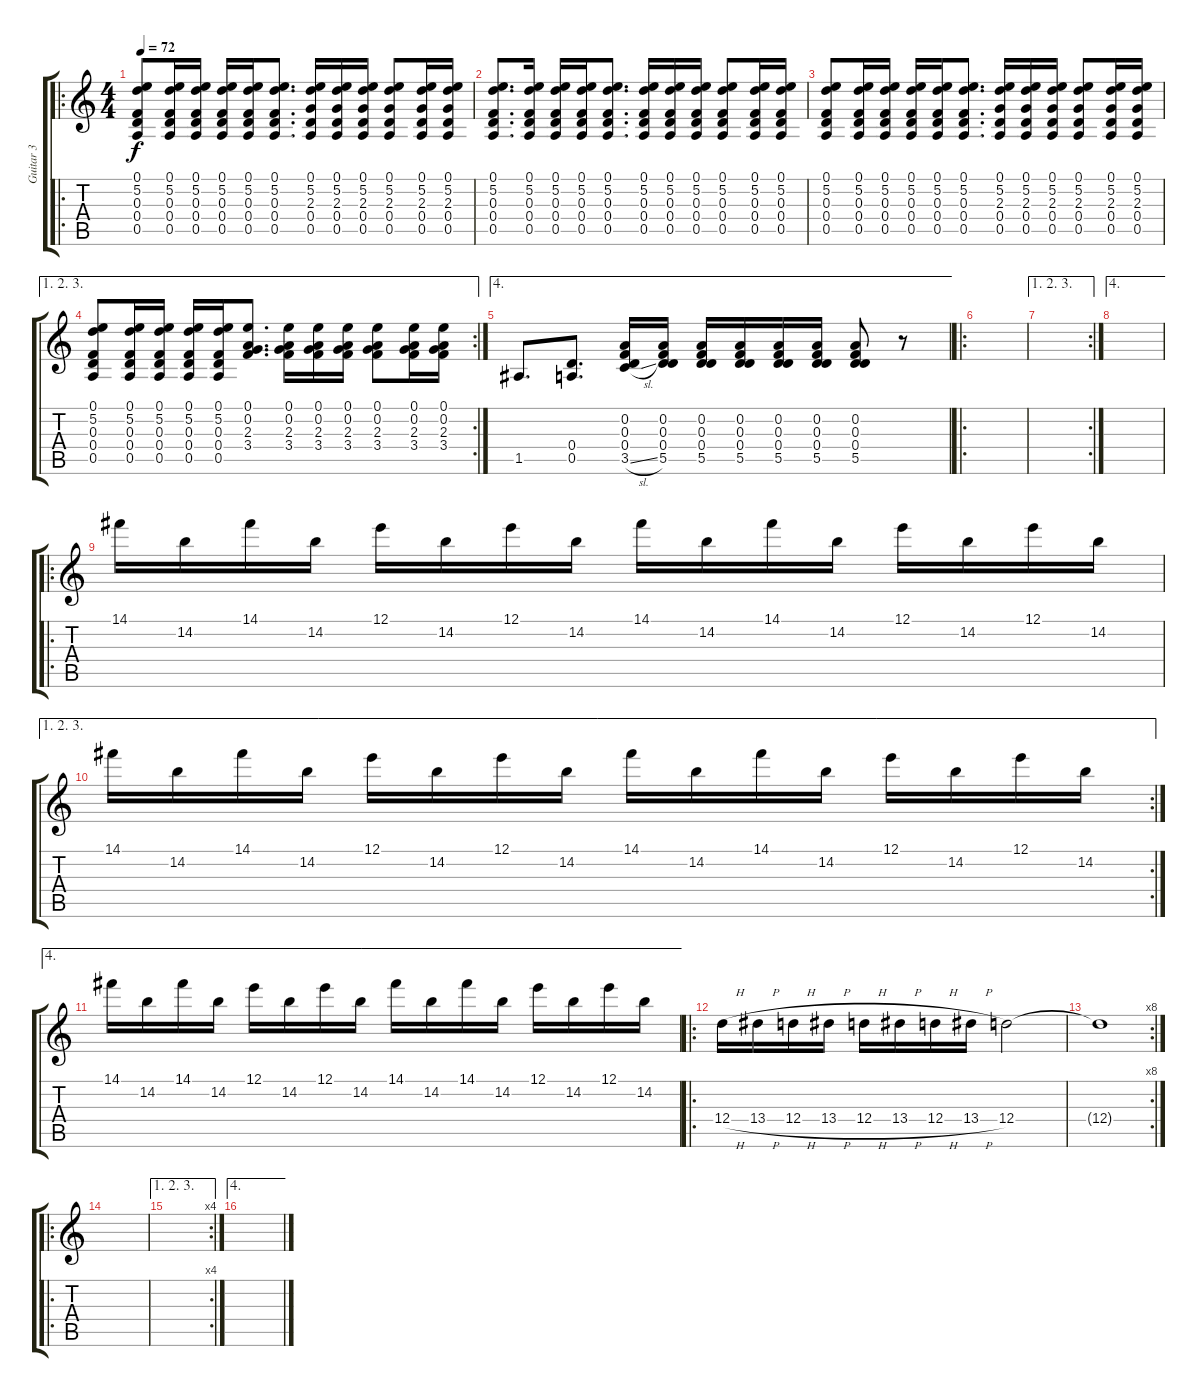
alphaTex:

\track ("Guitar 3" "Guitar 3") {instrument overdrivenguitar}
\staff {score tabs}
\tuning (E4 A3 F3 D3 A2 D2) {hide}
\ro
\ts (4 4)
\tempo 72
\clef g2
\ks c
(0.1 5.2 0.3 0.4 0.5).8{dy f volume 8 balance 5 instrument acousticguitarsteel} (0.1 5.2 0.3 0.4 0.5).16 (0.1 5.2 0.3 0.4 0.5).16 (0.1 5.2 0.3 0.4 0.5).16 (0.1 5.2 0.3 0.4 0.5).16 (0.1 5.2 0.3 0.4 0.5).8{d} (0.1 5.2 2.3 0.4 0.5).16 (0.1 5.2 2.3 0.4 0.5).16 (0.1 5.2 2.3 0.4 0.5).16 (0.1 5.2 2.3 0.4 0.5).8 (0.1 5.2 2.3 0.4 0.5).16 (0.1 5.2 2.3 0.4 0.5).16 |
(0.1 5.2 0.3 0.4 0.5).8{d} (0.1 5.2 0.3 0.4 0.5).16 (0.1 5.2 0.3 0.4 0.5).16 (0.1 5.2 0.3 0.4 0.5).16 (0.1 5.2 0.3 0.4 0.5).8{d} (0.1 5.2 0.3 0.4 0.5).16 (0.1 5.2 0.3 0.4 0.5).16 (0.1 5.2 0.3 0.4 0.5).16 (0.1 5.2 0.3 0.4 0.5).8 (0.1 5.2 0.3 0.4 0.5).16 (0.1 5.2 0.3 0.4 0.5).16 |
(0.1 5.2 0.3 0.4 0.5).8 (0.1 5.2 0.3 0.4 0.5).16 (0.1 5.2 0.3 0.4 0.5).16 (0.1 5.2 0.3 0.4 0.5).16 (0.1 5.2 0.3 0.4 0.5).16 (0.1 5.2 0.3 0.4 0.5).8{d} (0.1 5.2 2.3 0.4 0.5).16 (0.1 5.2 2.3 0.4 0.5).16 (0.1 5.2 2.3 0.4 0.5).16 (0.1 5.2 2.3 0.4 0.5).8 (0.1 5.2 2.3 0.4 0.5).16 (0.1 5.2 2.3 0.4 0.5).16 |
\ae (1 2 3)
\rc 2
(0.1 5.2 0.3 0.4 0.5).8 (0.1 5.2 0.3 0.4 0.5).16 (0.1 5.2 0.3 0.4 0.5).16 (0.1 5.2 0.3 0.4 0.5).16 (0.1 5.2 0.3 0.4 0.5).16 (0.1 0.2 2.3 3.4).8{d} (0.1 0.2 2.3 3.4).16 (0.1 0.2 2.3 3.4).16 (0.1 0.2 2.3 3.4).16 (0.1 0.2 2.3 3.4).8 (0.1 0.2 2.3 3.4).16 (0.1 0.2 2.3 3.4).16 |
\ae 4
1.5.8{d} (0.4 0.5).8{d} (0.2 0.3 0.4 3.5{sl}).16 (0.2 0.3 0.4 5.5).16 (0.2 0.3 0.4 5.5).16 (0.2 0.3 0.4 5.5).16 (0.2 0.3 0.4 5.5).16 (0.2 0.3 0.4 5.5).16 (0.2 0.3 0.4 5.5).8 r.8 |
\ro
|
\ae (1 2 3)
\rc 2
|
\ae 4
|
\ro
14.1.16{volume 9 balance 5 instrument overdrivenguitar} 14.2.16 14.1.16 14.2.16 12.1.16 14.2.16 12.1.16 14.2.16 14.1.16 14.2.16 14.1.16 14.2.16 12.1.16 14.2.16 12.1.16 14.2.16 |
\ae (1 2 3)
\rc 2
14.1.16 14.2.16 14.1.16 14.2.16 12.1.16 14.2.16 12.1.16 14.2.16 14.1.16 14.2.16 14.1.16 14.2.16 12.1.16 14.2.16 12.1.16 14.2.16 |
\ae 4
14.1.16 14.2.16 14.1.16 14.2.16 12.1.16 14.2.16 12.1.16 14.2.16 14.1.16 14.2.16 14.1.16 14.2.16 12.1.16 14.2.16 12.1.16 14.2.16 |
\ro
12.4{h}.16 13.4{h}.16 12.4{h}.16 13.4{h}.16 12.4{h}.16 13.4{h}.16 12.4{h}.16 13.4{h}.16 12.4.2 |
\rc 8
12.4{t}.1 |
\ro
|
\ae (1 2 3)
\rc 4
|
\ae 4
